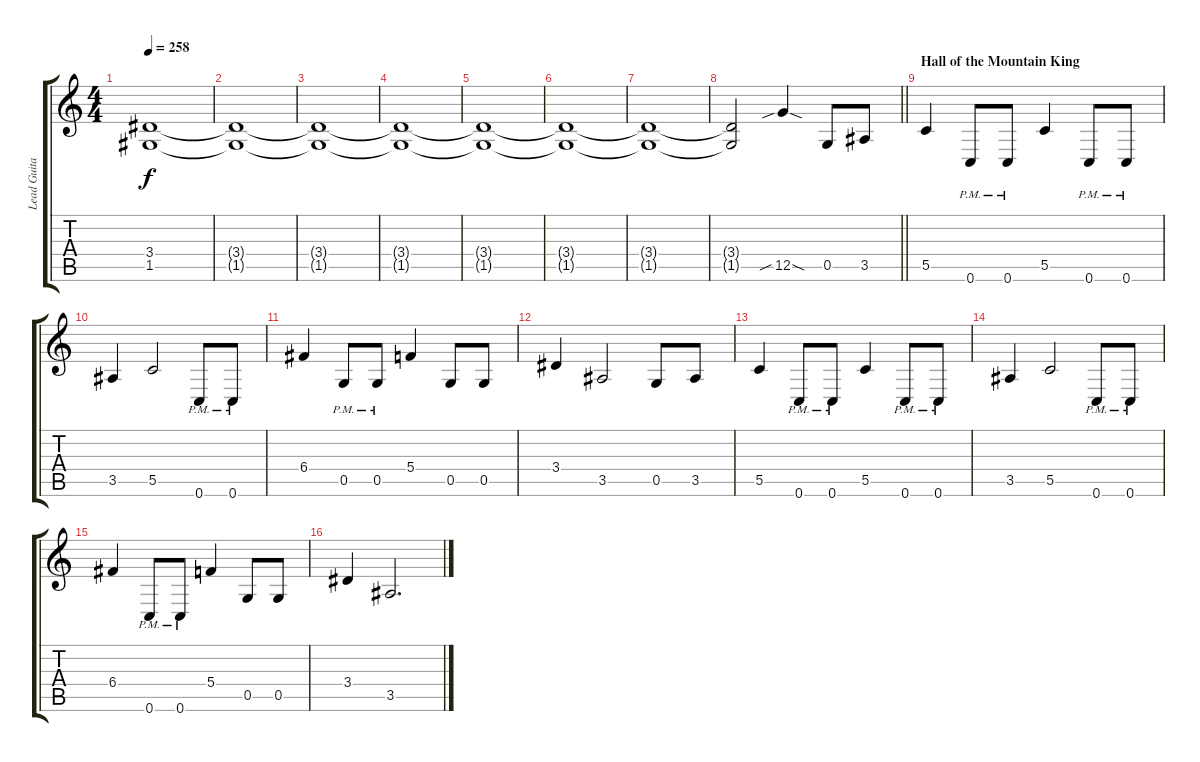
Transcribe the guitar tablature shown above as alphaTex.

\track ("Lead Guitar" "Lead Guita") {instrument distortionguitar}
\staff {score tabs}
\tuning (D4 A3 F3 C3 G2 C2) {hide}
\ts (4 4)
\tempo 258
\clef g2
\ks c
(3.4{t} 1.5{t}).1{dy f} |
(3.4{t} 1.5{t}).1 |
(3.4{t} 1.5{t}).1 |
(3.4{t} 1.5{t}).1 |
(3.4{t} 1.5{t}).1 |
(3.4{t} 1.5{t}).1 |
(3.4{t} 1.5{t}).1 |
\barLineRight lightlight
(3.4{t} 1.5{t}).2 12.5{sib sod}.4 0.5.8 3.5.8 |
\section ("" "Hall of the Mountain King")
5.5.4 0.6{pm}.8 0.6{pm}.8 5.5.4 0.6{pm}.8 0.6{pm}.8 |
3.5.4 5.5.2 0.6{pm}.8 0.6{pm}.8 |
6.4.4 0.5{pm}.8 0.5{pm}.8 5.4.4 0.5.8 0.5.8 |
3.4.4 3.5.2 0.5.8 3.5.8 |
5.5.4 0.6{pm}.8 0.6{pm}.8 5.5.4 0.6{pm}.8 0.6{pm}.8 |
3.5.4 5.5.2 0.6{pm}.8 0.6{pm}.8 |
6.4.4 0.6{pm}.8 0.6{pm}.8 5.4.4 0.5.8 0.5.8 |
3.4.4 3.5.2{d}
